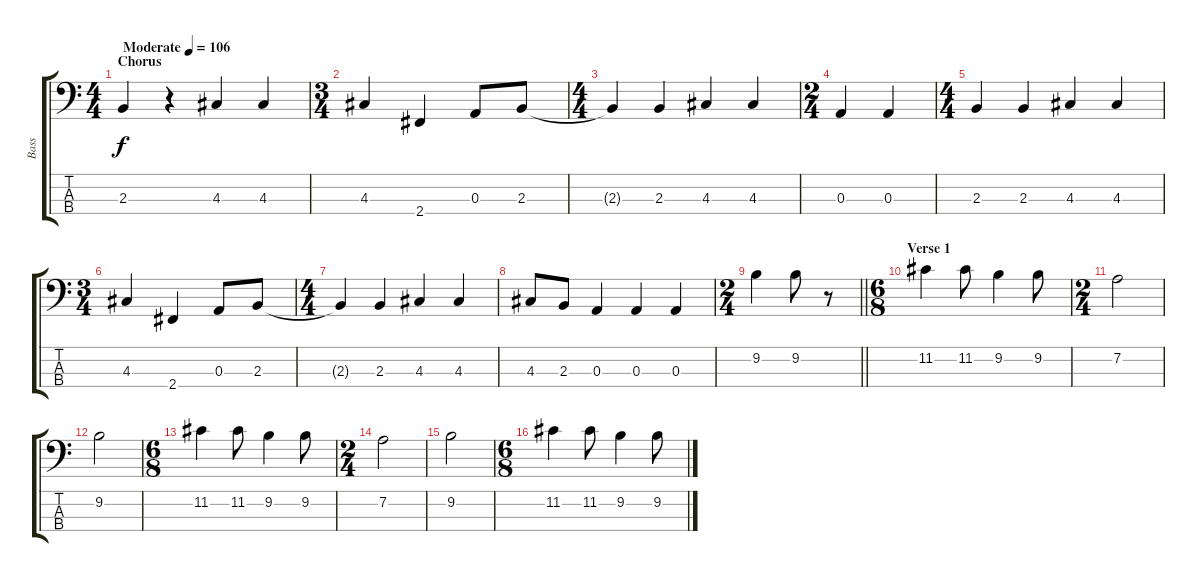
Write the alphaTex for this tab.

\track ("Bass" "Bass") {instrument electricbassfinger}
\staff {score tabs}
\tuning (G2 D2 A1 E1) {hide}
\ts (4 4)
\section ("" "Chorus")
\tempo (106 "Moderate")
\clef f4
\ks c
2.3.4{dy f instrument electricbassfinger} r.4 4.3.4 4.3.4 |
\ts (3 4)
4.3.4 2.4.4 0.3.8 2.3.8 |
\ts (4 4)
2.3{t}.4 2.3.4 4.3.4 4.3.4 |
\ts (2 4)
0.3.4 0.3.4 |
\ts (4 4)
2.3.4 2.3.4 4.3.4 4.3.4 |
\ts (3 4)
4.3.4 2.4.4 0.3.8 2.3.8 |
\ts (4 4)
2.3{t}.4 2.3.4 4.3.4 4.3.4 |
4.3.8 2.3.8 0.3.4 0.3.4 0.3.4 |
\ts (2 4)
\barLineRight lightlight
9.2.4 9.2.8 r.8 |
\ts (6 8)
\section ("" "Verse 1")
11.2.4 11.2.8 9.2.4 9.2.8 |
\ts (2 4)
7.2.2 |
9.2.2 |
\ts (6 8)
11.2.4 11.2.8 9.2.4 9.2.8 |
\ts (2 4)
7.2.2 |
9.2.2 |
\ts (6 8)
11.2.4 11.2.8 9.2.4 9.2.8
